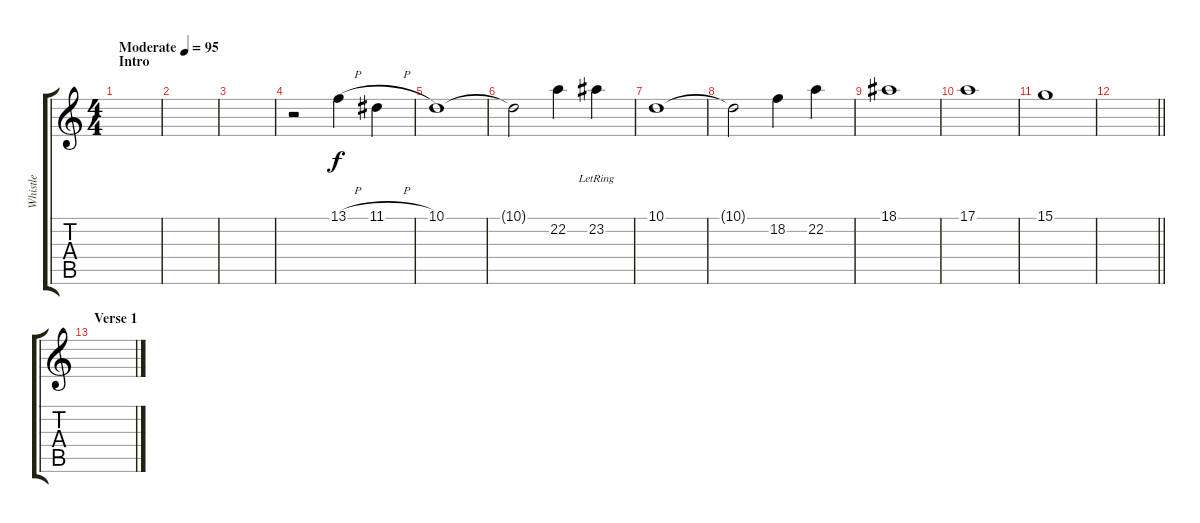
\track ("Whistle" "Whistle") {instrument whistle}
\staff {score tabs}
\tuning (E4 B3 G3 D3 A2 E2) {hide}
\ts (4 4)
\section ("" "Intro")
\tempo (95 "Moderate")
\clef g2
\ks c
|
|
|
r.2 13.1{h}.4{volume 0} 11.1{h}.4 |
10.1.1 |
10.1{t}.2{volume 9} 22.2.4{volume 0} 23.2{lr}.4 |
10.1.1 |
10.1{t}.2{volume 10} 18.2.4 22.2.4 |
18.1.1 |
17.1.1 |
15.1.1{volume 0} |
\barLineRight lightlight
|
\section ("" "Verse 1")
